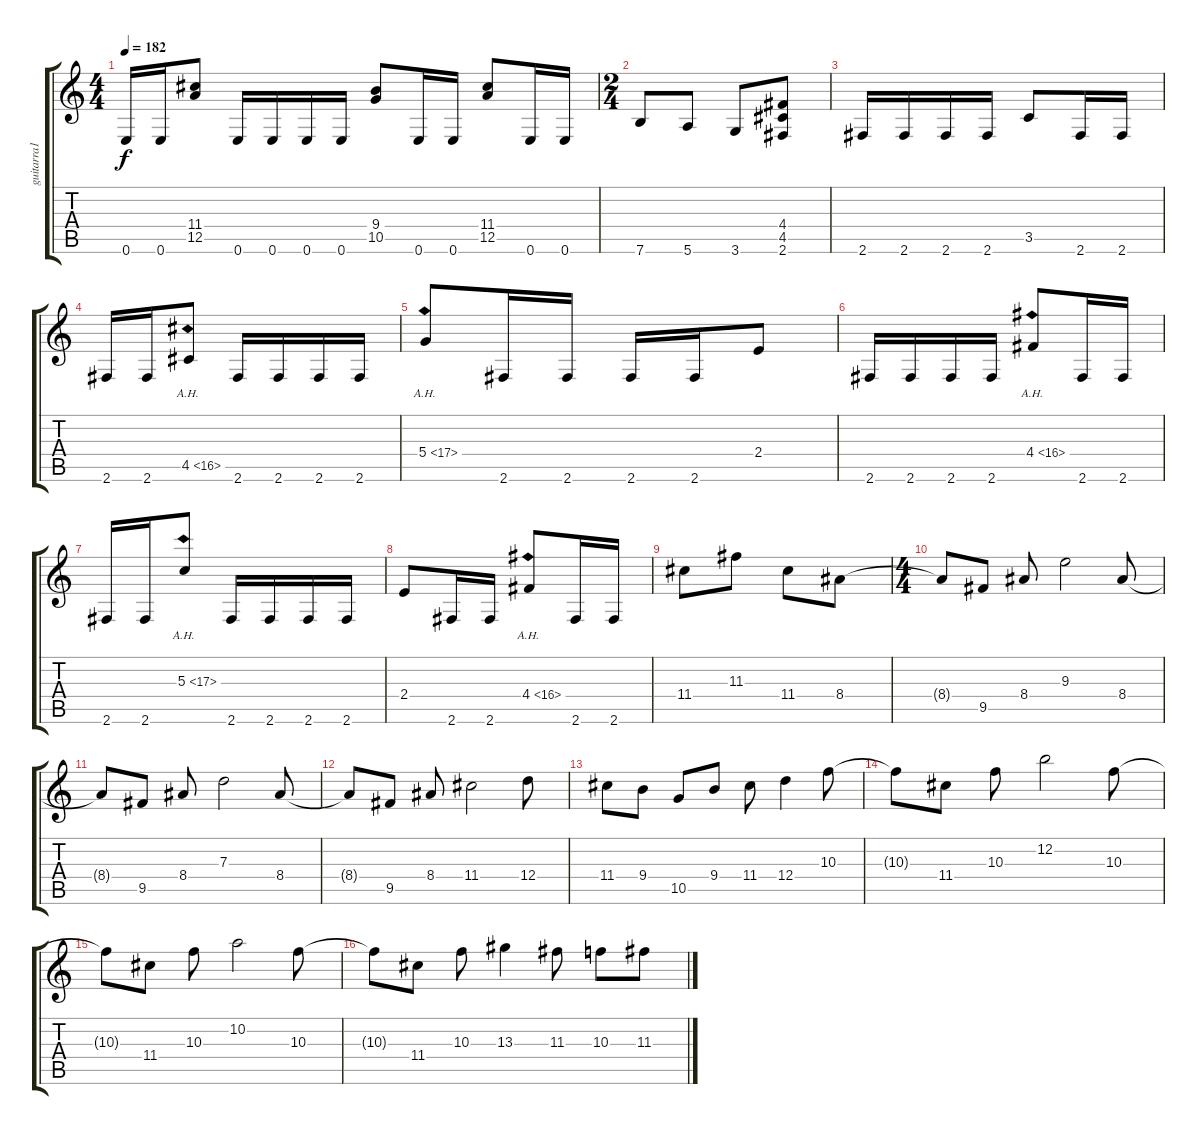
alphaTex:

\track ("guitarra1" "guitarra1") {instrument distortionguitar}
\staff {score tabs}
\tuning (E4 B3 G3 D3 A2 E2) {hide}
\ts (4 4)
\tempo 182
\clef g2
\ks c
0.6.16{dy f} 0.6.16 (11.4 12.5).8 0.6.16 0.6.16 0.6.16 0.6.16 (9.4 10.5).8 0.6.16 0.6.16 (11.4 12.5).8 0.6.16 0.6.16 |
\ts (2 4)
7.6.8 5.6.8 3.6.8 (4.4 4.5 2.6).8 |
2.6.16 2.6.16 2.6.16 2.6.16 3.5.8 2.6.16 2.6.16 |
2.6.16 2.6.16 4.5{ah 12}.8 2.6.16 2.6.16 2.6.16 2.6.16 |
5.4{ah 12}.8 2.6.16 2.6.16 2.6.16 2.6.16 2.4.8 |
2.6.16 2.6.16 2.6.16 2.6.16 4.4{ah 12}.8 2.6.16 2.6.16 |
2.6.16 2.6.16 5.3{ah 12}.8 2.6.16 2.6.16 2.6.16 2.6.16 |
2.4.8 2.6.16 2.6.16 4.4{ah 12}.8 2.6.16 2.6.16 |
11.4.8 11.3.8 11.4.8 8.4.8 |
\ts (4 4)
8.4{t}.8 9.5.8 8.4.8 9.3.2 8.4.8 |
8.4{t}.8 9.5.8 8.4.8 7.3.2 8.4.8 |
8.4{t}.8 9.5.8 8.4.8 11.4.2 12.4.8 |
11.4.8 9.4.8 10.5.8 9.4.8 11.4.8 12.4.4 10.3.8 |
10.3{t}.8 11.4.8 10.3.8 12.2.2 10.3.8 |
10.3{t}.8 11.4.8 10.3.8 10.2.2 10.3.8 |
10.3{t}.8 11.4.8 10.3.8 13.3.4 11.3.8 10.3.8 11.3{ss}.8
